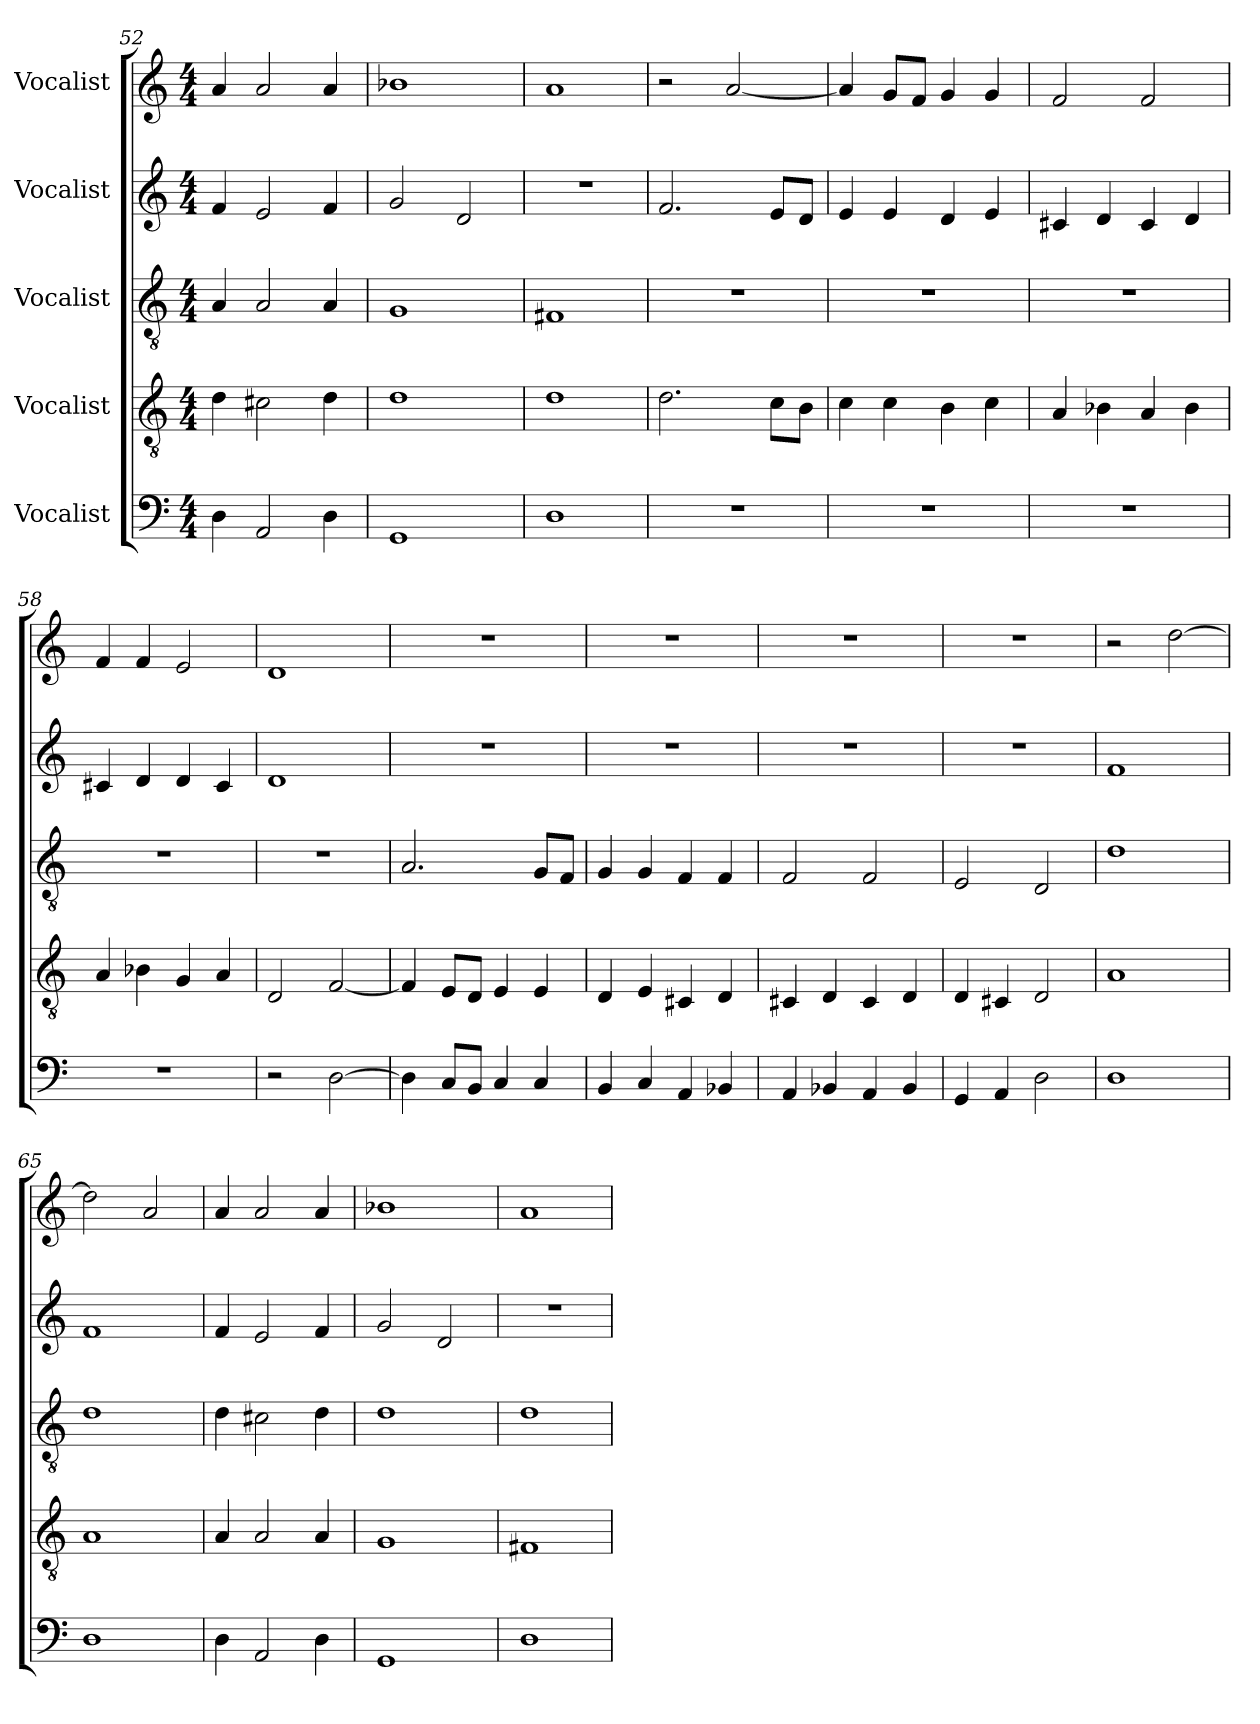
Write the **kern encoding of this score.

**kern	**kern	**kern	**kern	**kern
*part5	*part4	*part3	*part2	*part1
*staff5	*staff4	*staff3	*staff2	*staff1
*I"Vocalist	*I"Vocalist	*I"Vocalist	*I"Vocalist	*I"Vocalist
*clefF4	*clefGv2	*clefGv2	*clefG2	*clefG2
*k[]	*k[]	*k[]	*k[]	*k[]
*M4/4	*M4/4	*M4/4	*M4/4	*M4/4
=52	=52	=52	=52	=52
4D\	4d\	4A/	4f/	4a/
2AA/	2c#X\	2A/	2e/	2a/
4D\	4d\	4A/	4f/	4a/
=53	=53	=53	=53	=53
1GG	1d	1G	2g/	1b-X
.	.	.	2d/	.
=54	=54	=54	=54	=54
1D	1d	1F#X	1r	1a
=55	=55	=55	=55	=55
1r	2.d\	1r	2.f/	2r
.	.	.	.	[2a/
.	8c\L	.	8e/L	.
.	8B\J	.	8d/J	.
=56	=56	=56	=56	=56
1r	4c\	1r	4e/	4a/]
.	4c\	.	4e/	8g/L
.	.	.	.	8f/J
.	4B\	.	4d/	4g/
.	4c\	.	4e/	4g/
=57	=57	=57	=57	=57
1r	4A/	1r	4c#X/	2f/
.	4B-X\	.	4d/	.
.	4A/	.	4c#/	2f/
.	4B-\	.	4d/	.
=58	=58	=58	=58	=58
1r	4A/	1r	4c#X/	4f/
.	4B-X\	.	4d/	4f/
.	4G/	.	4d/	2e/
.	4A/	.	4c#/	.
=59	=59	=59	=59	=59
2r	2D/	1r	1d	1d
[2D\	[2F/	.	.	.
=60	=60	=60	=60	=60
4D\]	4F/]	2.A/	1r	1r
8C/L	8E/L	.	.	.
8BB/J	8D/J	.	.	.
4C/	4E/	.	.	.
4C/	4E/	8G/L	.	.
.	.	8F/J	.	.
=61	=61	=61	=61	=61
4BB/	4D/	4G/	1r	1r
4C/	4E/	4G/	.	.
4AA/	4C#X/	4F/	.	.
4BB-X/	4D/	4F/	.	.
=62	=62	=62	=62	=62
4AA/	4C#X/	2F/	1r	1r
4BB-X/	4D/	.	.	.
4AA/	4C#/	2F/	.	.
4BB-/	4D/	.	.	.
=63	=63	=63	=63	=63
4GG/	4D/	2E/	1r	1r
4AA/	4C#X/	.	.	.
2D\	2D/	2D/	.	.
=64	=64	=64	=64	=64
1D	1A	1d	1f	2r
.	.	.	.	[2dd\
=65	=65	=65	=65	=65
1D	1A	1d	1f	2dd\]
.	.	.	.	2a/
=66	=66	=66	=66	=66
4D\	4A/	4d\	4f/	4a/
2AA/	2A/	2c#X\	2e/	2a/
4D\	4A/	4d\	4f/	4a/
=67	=67	=67	=67	=67
1GG	1G	1d	2g/	1b-X
.	.	.	2d/	.
=68	=68	=68	=68	=68
1D	1F#X	1d	1r	1a
=	=	=	=	=
*-	*-	*-	*-	*-
